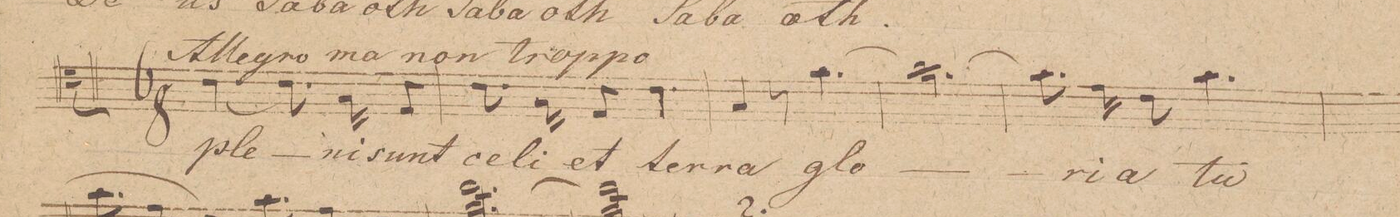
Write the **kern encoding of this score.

**kern	**text
*I"Tenore 1mo	*
*clefC4	*
*k[]	*
*M6/8	*
[<4.c\	Ple-
8.c\]	.
16G\	-ni
8E/	sunt
=15	=15
8.c\	cae-
16G\	-li
8E/	et
4.c\	ter-
=16	=16
4G/	-ra
8r	.
[4.g\	glo-
=17	=17
2.g\_	.
=18	=18
8.g\]	.
16e\	-ri-
8c\	-a
(4.g\	tu-
=19	=19
*-	*-
